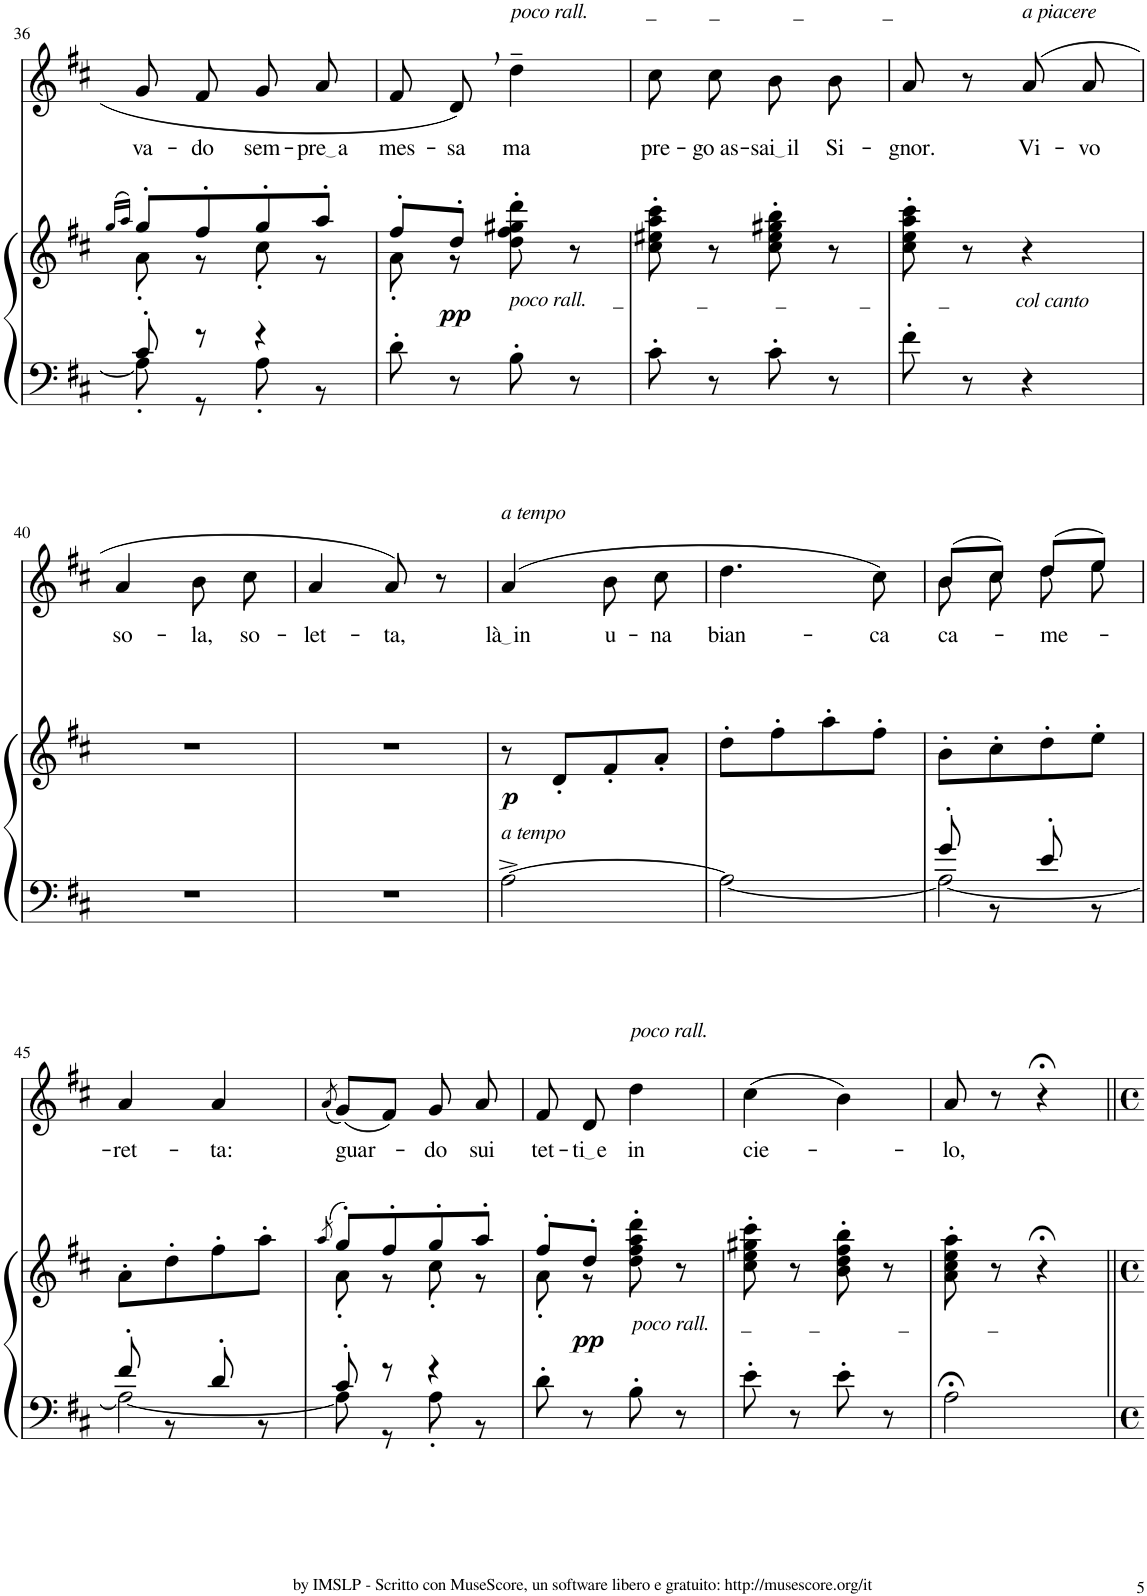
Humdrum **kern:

**kern	**kern	**dynam	**kern	**text
*part2	*part2	*part2	*part1	*part1
*staff3	*staff2	*staff2/3	*staff1	*staff1
*I"Piano	*	*	*I"Voice	*
*I'Pno	*	*	*	*
!!LO:PB:g=z
*clefF4	*clefG2	*	*clefG2	*
*k[f#c#]	*k[f#c#]	*	*k[f#c#]	*
*M2/4	*M2/4	*	*M2/4	*
=36	=36	=36	=36	=36
.	(16qgg/LL	.	.	.
.	16qaa/JJ)	.	.	.
*^	*^	*	*	*
!	!	!	!	!	!	!LO:LY:b
8c#'/	8A'\]	8gg'/L	8a'\	.	8g/	va-
!	!	!	!	!	!	!LO:LY:b
8r	8r	8ff#'/	8r	.	8f#/	-do
!	!	!	!	!	!	!LO:LY:b
4r	8A'\	8gg'/	8cc#'\	.	8g/	sem-
!	!	!	!	!	!	!LO:LY:b
.	8r	8aa'/J	8r	.	8a/	pre a
=37	=37	=37	=37	=37	=37	=37
!	!	!	!	!	!	!LO:LY:b
*v	*v	*	*	*	*	*
8d'\	8ff#'/L	8a'\	.	8f#/	mes-
!	!	!	!LO:DY:b	!	!LO:LY:b
8r	8dd'/J	8r	pp	8d,/	-sa
!	!	!	!	!LO:TX:a:i:t=poco rall.           _          _              _               _	!
!LO:TX:a:i:t=poco rall.     _              _             _              _             _	!	!	!	!	!
!	!	!	!	!	!LO:LY:b
8B'\	8dd\' 8ff#\' 8gg#X\' 8ddd\'	4ryy	.	4dd~\	ma
8r	8r	.	.	.	.
*	*v	*v	*	*	*
=38	=38	=38	=38	=38
!	!	!	!	!LO:LY:b
8c#'\	8cc#\' 8ee#X\' 8aa\' 8ccc#\'	.	8cc#\	pre-
!	!	!	!	!LO:LY:b
8r	8r	.	8cc#\	-go as-
!	!	!	!	!LO:LY:b
8c#'\	8cc#\' 8ee#\' 8gg#X\' 8bb\'	.	8b\	sai il
!	!	!	!	!LO:LY:b
8r	8r	.	8b\	Si-
=39	=39	=39	=39	=39
!	!	!	!	!LO:LY:b
8f#'\	8cc#\' 8ee\' 8aa\' 8ccc#\'	.	8a/	-gnor.
8r	8r	.	8r	.
!	!	!	!LO:TX:a:i:t=a piacere	!
!LO:TX:a:i:t=col canto	!	!	!	!
!	!	!	!	!LO:LY:b
4r	4r	.	(8a/	Vi-
!	!	!	!	!LO:LY:b
.	.	.	8a/	-vo
!!LO:LB:g=z
=40	=40	=40	=40	=40
!	!	!	!	!LO:LY:b
2r	2r	.	4a/	so-
!	!	!	!	!LO:LY:b
.	.	.	8b\	-la,
!	!	!	!	!LO:LY:b
.	.	.	8cc#\	so-
=41	=41	=41	=41	=41
!	!	!	!	!LO:LY:b
2r	2r	.	4a/	-let-
!	!	!	!	!LO:LY:b
.	.	.	8a/)	-ta,
.	.	.	8r	.
=42	=42	=42	=42	=42
!	!	!	!LO:TX:a:i:t=a tempo	!
!LO:TX:a:i:t=a tempo	!	!	!	!
!	!	!LO:DY:b	!	!LO:LY:b
[2A^\	8r	p	(4a/	là in
.	8d'/L	.	.	.
!	!	!	!	!LO:LY:b
.	8f#'/	.	8b\	u-
!	!	!	!	!LO:LY:b
.	8a'/J	.	8cc#\	-na
=43	=43	=43	=43	=43
!	!	!	!	!LO:LY:b
2A\_	8dd'\L	.	4.dd\	bian-
.	8ff#'\	.	.	.
.	8aa'\	.	.	.
!	!	!	!	!LO:LY:b
.	8ff#'\J	.	8cc#\)	-ca
=44	=44	=44	=44	=44
*^	*	*	*	*
!	!	!	!	!	!LO:LY:b
*	*	*	*	*^	*
2A\_	8g'>/	8b'\L	.	(8b/L	8b\	ca-
.	8r	8cc#'\	.	8cc#/J)	8cc#\	.
!	!	!	!	!	!	!LO:LY:b
.	8e'>/	8dd'\	.	(8dd/L	8dd\	-me-
.	8r	8ee'\J	.	8ee/J)	8ee\	.
!!LO:LB:g=z
=45	=45	=45	=45	=45	=45	=45
!	!	!	!	!	!	!LO:LY:b
*	*	*	*	*v	*v	*
2A\_	8f#'>/	8a'\L	.	4a/	-ret-
.	8r	8dd'\	.	.	.
!	!	!	!	!	!LO:LY:b
.	8d'>/	8ff#'\	.	4a/	-ta:
.	8r	8aa'\J	.	.	.
=46	=46	=46	=46	=46	=46
.	.	(8qaa/	.	(8qa/	.
*	*	*^	*	*	*
!	!	!	!	!	!	!LO:LY:b
8A\]	8c#'/	8gg'/L)	8a'\	.	(8g/L)	guar-
8r	8r	8ff#'/	8r	.	8f#/J)	.
!	!	!	!	!	!	!LO:LY:b
4r	8A'\	8gg'/	8cc#'\	.	8g/	-do
!	!	!	!	!	!	!LO:LY:b
.	8r	8aa'/J	8r	.	8a/	sui
=47	=47	=47	=47	=47	=47	=47
!	!	!	!	!	!	!LO:LY:b
*v	*v	*	*	*	*	*
8d'\	8ff#'/L	8a'\	.	8f#/	tet-
!	!	!	!LO:DY:b	!	!LO:LY:b
8r	8dd'/J	8r	pp	8d/	ti e
!	!	!	!	!LO:TX:a:i:t=poco rall.	!
!LO:TX:a:i:t=poco rall.      _           _               _               _	!	!	!	!	!
!	!	!	!	!	!LO:LY:b
8B'\	8dd\' 8ff#\' 8aa\' 8ddd\'	4ryy	.	4dd\	in
8r	8r	.	.	.	.
*	*v	*v	*	*	*
=48	=48	=48	=48	=48
!	!	!	!	!LO:LY:b
8e'\	8cc#\' 8ee\' 8gg#X\' 8ccc#\'	.	(4cc#\	cie-
8r	8r	.	.	.
8e'\	8b\' 8dd\' 8ff#\' 8bb\'	.	4b\)	.
8r	8r	.	.	.
=49	=49	=49	=49	=49
!	!	!	!	!LO:LY:b
2A;<\	8a\' 8cc#\' 8ee\' 8aa\'	.	8a/	-lo,
.	8r	.	8r	.
.	4r;<	.	4r;<	.
=||	=||	=||	=||	=||
*-	*-	*-	*-	*-
